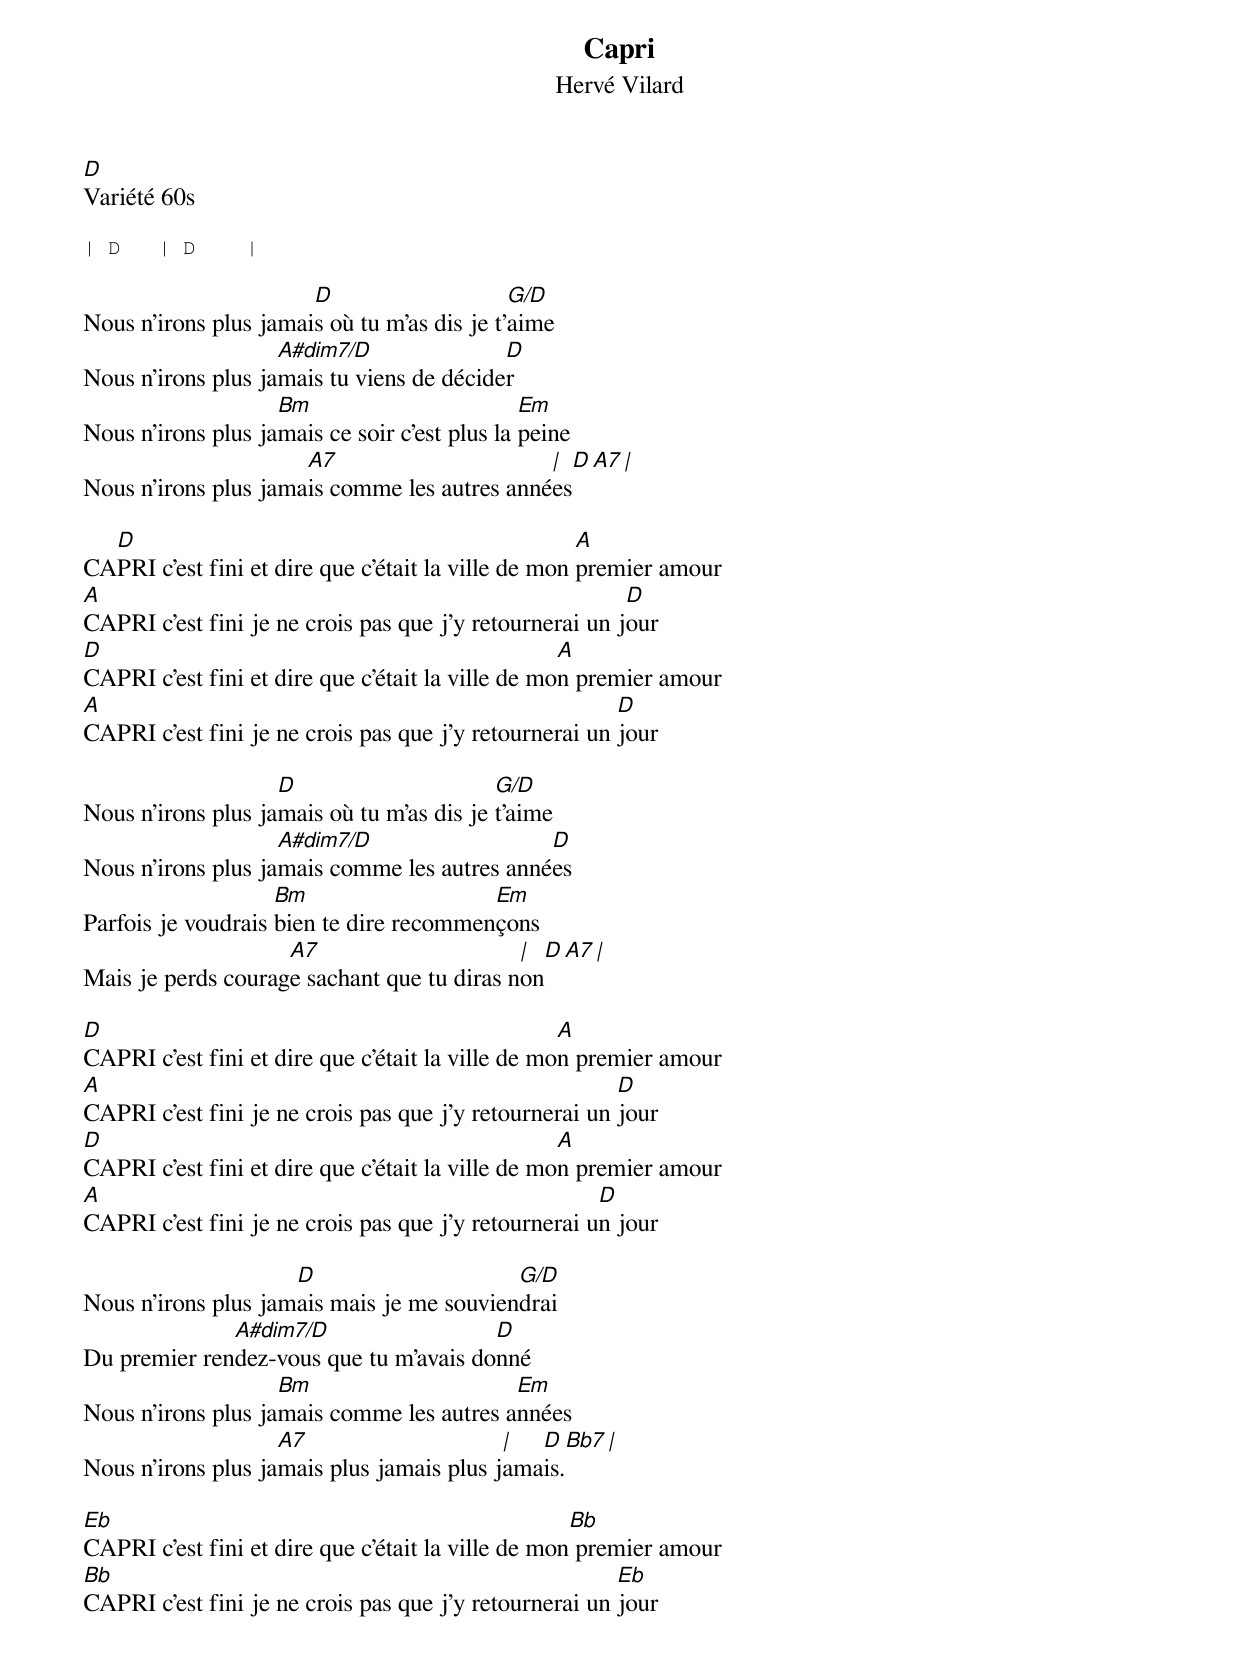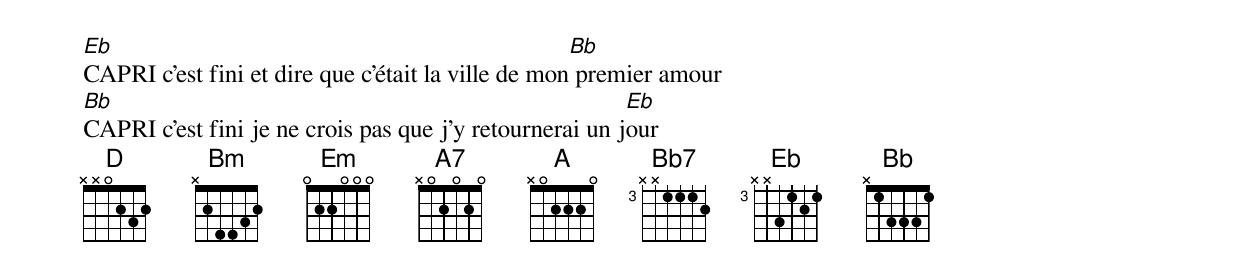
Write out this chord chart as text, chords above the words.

Capri
Hervé Vilard
D
Variété 60s

| D   | D    |

                       D                     G/D
Nous n'irons plus jamais où tu m'as dis je t'aime
                    A#dim7/D               D
Nous n'irons plus jamais tu viens de décider
                    Bm                         Em
Nous n'irons plus jamais ce soir c'est plus la peine
                      A7                      |  D    A7  |
Nous n'irons plus jamais comme les autres années

  D                                                  A
CAPRI c'est fini et dire que c'était la ville de mon premier amour
A                                                        D
CAPRI c'est fini je ne crois pas que j'y retournerai un jour
D                                                  A
CAPRI c'est fini et dire que c'était la ville de mon premier amour
A                                                       D
CAPRI c'est fini je ne crois pas que j'y retournerai un jour

                    D                      G/D
Nous n'irons plus jamais où tu m'as dis je t'aime
                    A#dim7/D                  D
Nous n'irons plus jamais comme les autres années
                    Bm                   Em
Parfois je voudrais bien te dire recommençons
                    A7                      |  D    A7  |
Mais je perds courage sachant que tu diras non

D                                                  A
CAPRI c'est fini et dire que c'était la ville de mon premier amour
A                                                       D
CAPRI c'est fini je ne crois pas que j'y retournerai un jour
D                                                  A
CAPRI c'est fini et dire que c'était la ville de mon premier amour
A                                                     D
CAPRI c'est fini je ne crois pas que j'y retournerai un jour

                     D                     G/D
Nous n'irons plus jamais mais je me souviendrai
              A#dim7/D                  D
Du premier rendez-vous que tu m'avais donné
                    Bm                     Em
Nous n'irons plus jamais comme les autres années
                    A7                     |  D    Bb7  |
Nous n'irons plus jamais plus jamais plus jamais.

Eb                                                  Bb
CAPRI c'est fini et dire que c'était la ville de mon premier amour
Bb                                                      Eb
CAPRI c'est fini je ne crois pas que j'y retournerai un jour
Eb                                                  Bb
CAPRI c'est fini et dire que c'était la ville de mon premier amour
Bb                                                       Eb
CAPRI c'est fini je ne crois pas que j'y retournerai un jour
